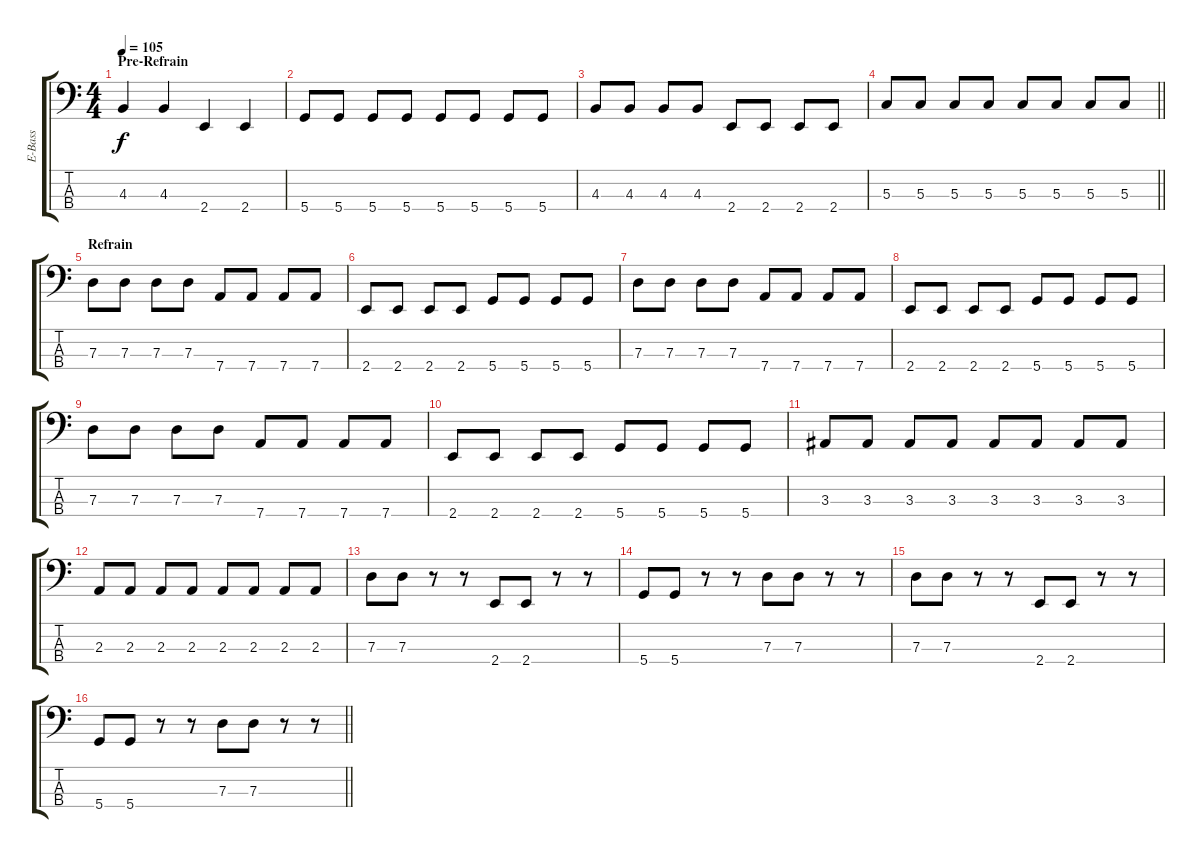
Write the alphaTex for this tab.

\track ("E-Bass" "E-Bass") {instrument slapbass2}
\staff {score tabs}
\tuning (F2 C2 G1 D1) {hide}
\ts (4 4)
\section ("" "Pre-Refrain")
\tempo 105
\clef f4
\ks c
4.3.4{dy f} 4.3.4 2.4.4 2.4.4 |
5.4.8 5.4.8 5.4.8 5.4.8 5.4.8 5.4.8 5.4.8 5.4.8 |
4.3.8 4.3.8 4.3.8 4.3.8 2.4.8 2.4.8 2.4.8 2.4.8 |
\barLineRight lightlight
5.3.8 5.3.8 5.3.8 5.3.8 5.3.8 5.3.8 5.3.8 5.3.8 |
\section ("" "Refrain")
7.3.8 7.3.8 7.3.8 7.3.8 7.4.8 7.4.8 7.4.8 7.4.8 |
2.4.8 2.4.8 2.4.8 2.4.8 5.4.8 5.4.8 5.4.8 5.4.8 |
7.3.8 7.3.8 7.3.8 7.3.8 7.4.8 7.4.8 7.4.8 7.4.8 |
2.4.8 2.4.8 2.4.8 2.4.8 5.4.8 5.4.8 5.4.8 5.4.8 |
7.3.8 7.3.8 7.3.8 7.3.8 7.4.8 7.4.8 7.4.8 7.4.8 |
2.4.8 2.4.8 2.4.8 2.4.8 5.4.8 5.4.8 5.4.8 5.4.8 |
3.3.8 3.3.8 3.3.8 3.3.8 3.3.8 3.3.8 3.3.8 3.3.8 |
2.3.8 2.3.8 2.3.8 2.3.8 2.3.8 2.3.8 2.3.8 2.3.8 |
7.3.8 7.3.8 r.8 r.8 2.4.8 2.4.8 r.8 r.8 |
5.4.8 5.4.8 r.8 r.8 7.3.8 7.3.8 r.8 r.8 |
7.3.8 7.3.8 r.8 r.8 2.4.8 2.4.8 r.8 r.8 |
\barLineRight lightlight
5.4.8 5.4.8 r.8 r.8 7.3.8 7.3.8 r.8 r.8
